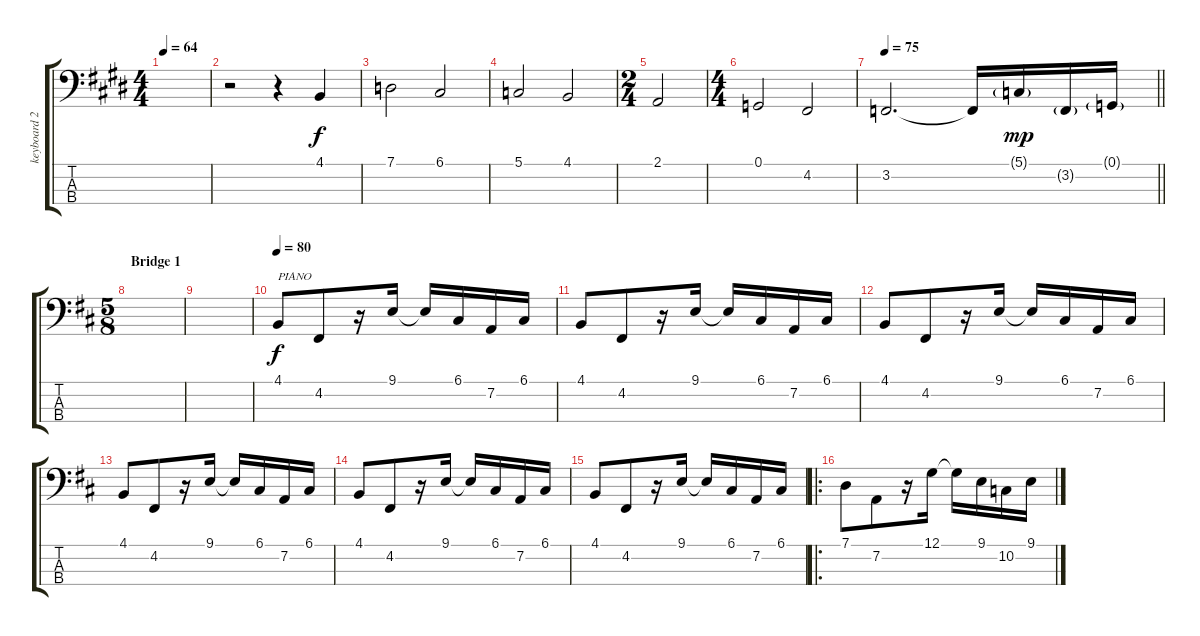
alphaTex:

\track ("keyboard 2" "keyboard 2") {instrument harpsichord}
\staff {score tabs}
\tuning (G2 D2 A1 E1) {hide}
\ts (4 4)
\tempo 64
\clef f4
\ks e
|
r.2 r.4 4.1.4 |
7.1.2 6.1.2 |
5.1.2 4.1.2 |
\ts (2 4)
2.1.2 |
\ts (4 4)
0.1.2 4.2.2 |
\tempo 75
\barLineRight lightlight
3.2.2{d} 3.2{t}.16 5.1{g}.16{dy mp} 3.2{g}.16 0.1{g}.16 |
\ts (5 8)
\section ("" "Bridge 1")
\ks d
|
|
\tempo 80
4.1.8{txt "PIANO" dy f instrument acousticgrandpiano} 4.2.8 r.16 9.1.16 9.1{t}.16 6.1.16 7.2.16 6.1.16 |
4.1.8 4.2.8 r.16 9.1.16 9.1{t}.16 6.1.16 7.2.16 6.1.16 |
4.1.8 4.2.8 r.16 9.1.16 9.1{t}.16 6.1.16 7.2.16 6.1.16 |
4.1.8 4.2.8 r.16 9.1.16 9.1{t}.16 6.1.16 7.2.16 6.1.16 |
4.1.8 4.2.8 r.16 9.1.16 9.1{t}.16 6.1.16 7.2.16 6.1.16 |
4.1.8 4.2.8 r.16 9.1.16 9.1{t}.16 6.1.16 7.2.16 6.1.16 |
\ro
7.1.8 7.2.8 r.16 12.1.16 12.1{t}.16 9.1.16 10.2.16 9.1.16
